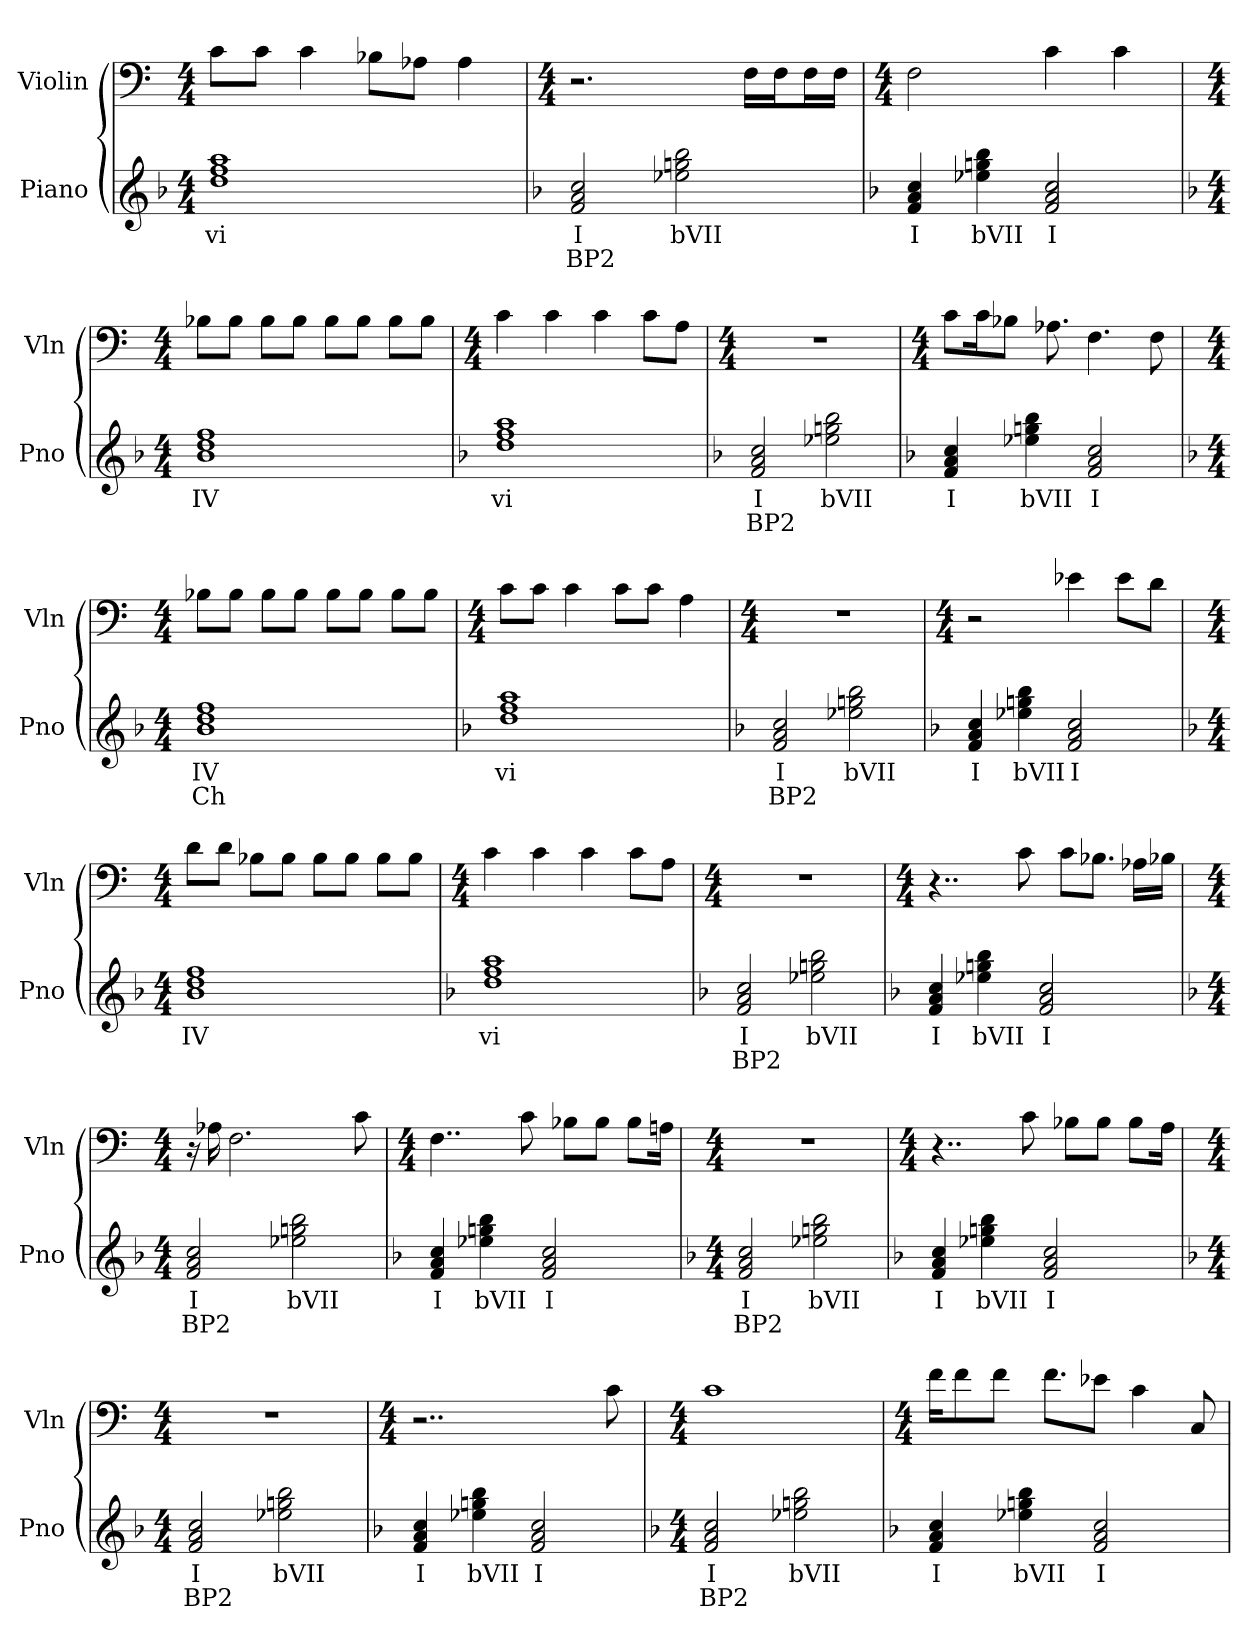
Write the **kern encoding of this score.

**kern	**text	**text	**kern
*part2	*part2	*part2	*part1
*staff2	*staff2	*staff2	*staff1
*I"Piano	*	*	*I"Violin
*I'Pno	*	*	*I'Vln
*k[b-]	*	*	*
*F:	*	*	*
*M4/4	*	*	*M4/4
=	=	=	=
1dd 1ff 1aa	vi	.	8cL
.	.	.	8cJ
.	.	.	4c
.	.	.	8B-XL
.	.	.	8A-XJ
.	.	.	4A-
=	=	=	=
*k[b-]	*	*	*
*F:	*	*	*
*	*	*	*M4/4
2f 2a 2cc	I	BP2	2.r
2ee-X 2ggn 2bb-	bVII	.	.
.	.	.	16FLL
.	.	.	16FJ
.	.	.	16FL
.	.	.	16FJJ
=	=	=	=
*k[b-]	*	*	*
*F:	*	*	*
*	*	*	*M4/4
4f 4a 4cc	I	.	2F
4ee-X 4ggn 4bb-	bVII	.	.
2f 2a 2cc	I	.	4c
.	.	.	4c
=	=	=	=
*k[b-]	*	*	*
*F:	*	*	*
*M4/4	*	*	*M4/4
1b- 1dd 1ff	IV	.	8B-XL
.	.	.	8B-J
.	.	.	8B-L
.	.	.	8B-J
.	.	.	8B-L
.	.	.	8B-J
.	.	.	8B-L
.	.	.	8B-J
=	=	=	=
*k[b-]	*	*	*
*F:	*	*	*
*	*	*	*M4/4
1dd 1ff 1aa	vi	.	4c
.	.	.	4c
.	.	.	4c
.	.	.	8cL
.	.	.	8AJ
=	=	=	=
*k[b-]	*	*	*
*F:	*	*	*
*	*	*	*M4/4
2f 2a 2cc	I	BP2	1r
2ee-X 2ggn 2bb-	bVII	.	.
=	=	=	=
*k[b-]	*	*	*
*F:	*	*	*
*	*	*	*M4/4
4f 4a 4cc	I	.	8cL
.	.	.	16cK
.	.	.	8B-XJ
4ee-X 4ggn 4bb-	bVII	.	.
.	.	.	8.A-X
2f 2a 2cc	I	.	4.F
.	.	.	8F
=	=	=	=
*k[b-]	*	*	*
*F:	*	*	*
*M4/4	*	*	*M4/4
1b- 1dd 1ff	IV	Ch	8B-XL
.	.	.	8B-J
.	.	.	8B-L
.	.	.	8B-J
.	.	.	8B-L
.	.	.	8B-J
.	.	.	8B-L
.	.	.	8B-J
=	=	=	=
*k[b-]	*	*	*
*F:	*	*	*
*	*	*	*M4/4
1dd 1ff 1aa	vi	.	8cL
.	.	.	8cJ
.	.	.	4c
.	.	.	8cL
.	.	.	8cJ
.	.	.	4A
=	=	=	=
*k[b-]	*	*	*
*F:	*	*	*
*	*	*	*M4/4
2f 2a 2cc	I	BP2	1r
2ee-X 2ggn 2bb-	bVII	.	.
=	=	=	=
*k[b-]	*	*	*
*F:	*	*	*
*	*	*	*M4/4
4f 4a 4cc	I	.	2r
4ee-X 4ggn 4bb-	bVII	.	.
2f 2a 2cc	I	.	4e-X
.	.	.	8e-L
.	.	.	8dJ
=	=	=	=
*k[b-]	*	*	*
*F:	*	*	*
*M4/4	*	*	*M4/4
1b- 1dd 1ff	IV	.	8dL
.	.	.	8dJ
.	.	.	8B-XL
.	.	.	8B-J
.	.	.	8B-L
.	.	.	8B-J
.	.	.	8B-L
.	.	.	8B-J
=	=	=	=
*k[b-]	*	*	*
*F:	*	*	*
*	*	*	*M4/4
1dd 1ff 1aa	vi	.	4c
.	.	.	4c
.	.	.	4c
.	.	.	8cL
.	.	.	8AJ
=	=	=	=
*k[b-]	*	*	*
*F:	*	*	*
*	*	*	*M4/4
2f 2a 2cc	I	BP2	1r
2ee-X 2ggn 2bb-	bVII	.	.
=	=	=	=
*k[b-]	*	*	*
*F:	*	*	*
*	*	*	*M4/4
4f 4a 4cc	I	.	4..r
4ee-X 4ggn 4bb-	bVII	.	.
.	.	.	8c
2f 2a 2cc	I	.	.
.	.	.	8cL
.	.	.	8.B-XJ
.	.	.	16A-XLL
.	.	.	16B-XJJ
=	=	=	=
*k[b-]	*	*	*
*F:	*	*	*
*M4/4	*	*	*M4/4
2f 2a 2cc	I	BP2	16r
.	.	.	16A-X
.	.	.	2.F
2ee-X 2ggn 2bb-	bVII	.	.
.	.	.	8c
=	=	=	=
*k[b-]	*	*	*
*F:	*	*	*
*	*	*	*M4/4
4f 4a 4cc	I	.	4..F
4ee-X 4ggn 4bb-	bVII	.	.
.	.	.	8c
2f 2a 2cc	I	.	.
.	.	.	8B-XL
.	.	.	8B-J
.	.	.	8B-L
.	.	.	16AnJk
=	=	=	=
*k[b-]	*	*	*
*F:	*	*	*
*M4/4	*	*	*M4/4
2f 2a 2cc	I	BP2	1r
2ee-X 2ggn 2bb-	bVII	.	.
=	=	=	=
*k[b-]	*	*	*
*F:	*	*	*
*	*	*	*M4/4
4f 4a 4cc	I	.	4..r
4ee-X 4ggn 4bb-	bVII	.	.
.	.	.	8c
2f 2a 2cc	I	.	.
.	.	.	8B-XL
.	.	.	8B-J
.	.	.	8B-L
.	.	.	16AJk
=	=	=	=
*k[b-]	*	*	*
*F:	*	*	*
*M4/4	*	*	*M4/4
2f 2a 2cc	I	BP2	1r
2ee-X 2ggn 2bb-	bVII	.	.
=	=	=	=
*k[b-]	*	*	*
*F:	*	*	*
*	*	*	*M4/4
4f 4a 4cc	I	.	2..r
4ee-X 4ggn 4bb-	bVII	.	.
2f 2a 2cc	I	.	.
.	.	.	8c
=	=	=	=
*k[b-]	*	*	*
*F:	*	*	*
*M4/4	*	*	*M4/4
2f 2a 2cc	I	BP2	1c
2ee-X 2ggn 2bb-	bVII	.	.
=	=	=	=
*k[b-]	*	*	*
*F:	*	*	*
*	*	*	*M4/4
4f 4a 4cc	I	.	16fKL
.	.	.	8f
.	.	.	8fJ
4ee-X 4ggn 4bb-	bVII	.	.
.	.	.	8.fL
2f 2a 2cc	I	.	8e-XJ
.	.	.	4c
.	.	.	8C
=	=	=	=
*-	*-	*-	*-
